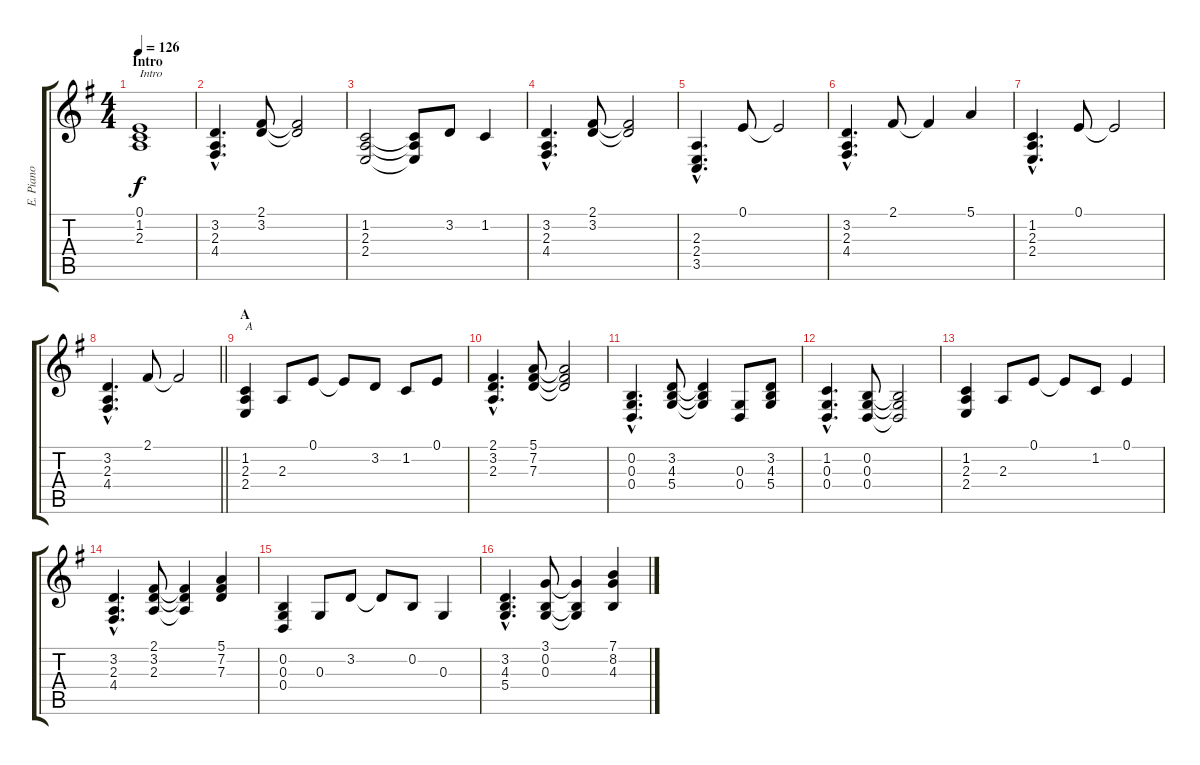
\track ("E. Piano" "E. Piano") {instrument electricgrandpiano}
\staff {score tabs}
\tuning (E4 B3 G3 D3 A2 E2) {hide}
\ts (4 4)
\section ("" "Intro")
\tempo 126
\clef g2
\ks g
(0.1 1.2 2.3).1{txt "Intro" dy f instrument electricgrandpiano} |
(3.2{hac} 2.3{hac} 4.4{hac}).4{d} (2.1 3.2).8 (2.1{t} 3.2{t}).2 |
(1.2 2.3 2.4).2 (1.2{t} 2.3{t} 2.4{t}).8 3.2.8 1.2.4 |
(3.2{hac} 2.3{hac} 4.4{hac}).4{d} (2.1 3.2).8 (2.1{t} 3.2{t}).2 |
(2.3{hac} 2.4{hac} 3.5{hac}).4{d} 0.1.8 0.1{t}.2 |
(3.2{hac} 2.3{hac} 4.4{hac}).4{d} 2.1.8 2.1{t}.4 5.1.4 |
(1.2{hac} 2.3{hac} 2.4{hac}).4{d} 0.1.8 0.1{t}.2 |
\barLineRight lightlight
(3.2{hac} 2.3{hac} 4.4{hac}).4{d} 2.1.8 2.1{t}.2 |
\section ("" "A")
(1.2 2.3 2.4).4{txt "A"} 2.3.8 0.1.8 0.1{t}.8 3.2.8 1.2.8 0.1.8 |
(2.1{hac} 3.2{hac} 2.3{hac}).4{d} (5.1 7.2 7.3).8 (5.1{t} 7.2{t} 7.3{t}).2 |
(0.2{hac} 0.3{hac} 0.4{hac}).4{d} (3.2 4.3 5.4).8 (3.2{t} 4.3{t} 5.4{t}).4 (0.3 0.4).8 (3.2 4.3 5.4).8 |
(1.2{hac} 0.3{hac} 0.4{hac}).4{d} (0.2 0.3 0.4).8 (0.2{t} 0.3{t} 0.4{t}).2 |
(1.2 2.3 2.4).4 2.3.8 0.1.8 0.1{t}.8 1.2.8 0.1.4 |
(3.2{hac} 2.3{hac} 4.4{hac}).4{d} (2.1 3.2 2.3).8 (2.1{t} 3.2{t} 2.3{t}).4 (5.1 7.2 7.3).4 |
(0.2 0.3 0.4).4 0.3.8 3.2.8 3.2{t}.8 0.2.8 0.3.4 |
(3.2{hac} 4.3{hac} 5.4{hac}).4{d} (3.1 0.2 0.3).8 (3.1{t} 0.2{t} 0.3{t}).4 (7.1 8.2 4.3).4
